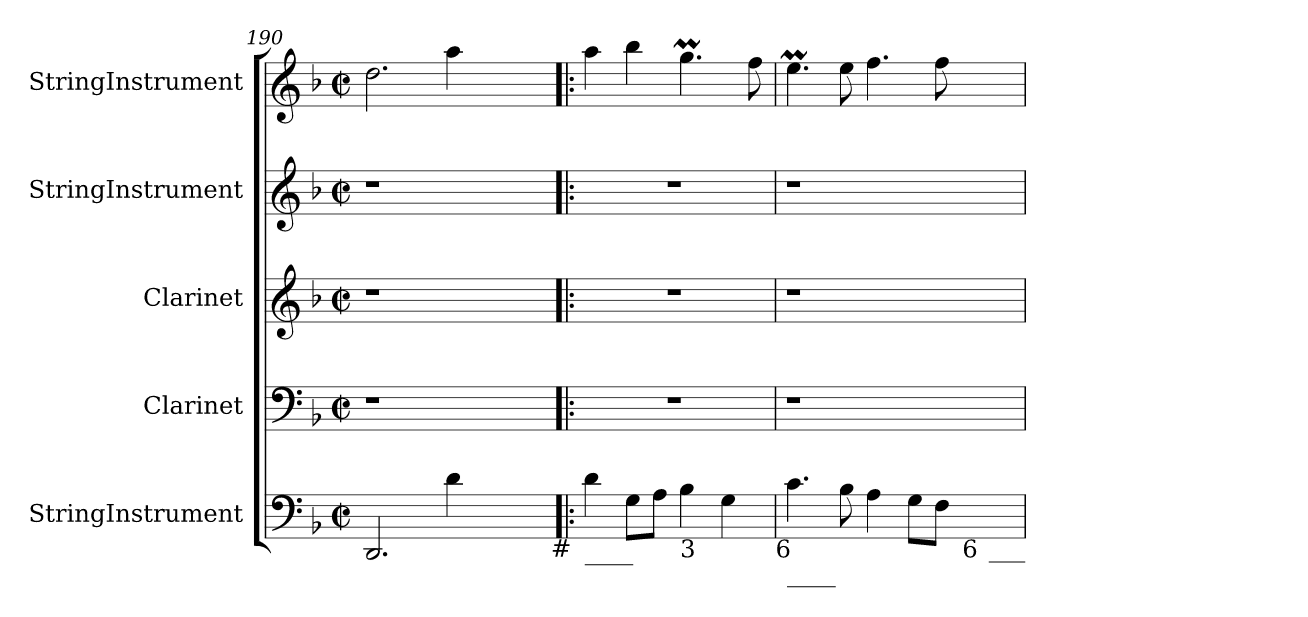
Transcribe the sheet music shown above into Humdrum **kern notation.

**kern	**kern	**kern	**kern	**kern
*part5	*part4	*part3	*part2	*part1
*staff5	*staff4	*staff3	*staff2	*staff1
*I"StringInstrument	*I"Clarinet	*I"Clarinet	*I"StringInstrument	*I"StringInstrument
*I'Str	*I'Cl	*I'Cl	*I'Str	*I'Str
*clefF4	*clefF4	*clefG2	*clefG2	*clefG2
*	*ITrd1c2	*ITrd1c2	*	*
*k[b-]	*k[b-e-a-]	*k[b-e-a-]	*k[b-]	*k[b-]
*F:	*E-:	*E-:	*F:	*F:
*M2/2	*M2/2	*M2/2	*M2/2	*M2/2
*met(c|)	*met(c|)	*met(c|)	*met(c|)	*met(c|)
=190	=190	=190	=190	=190
2.DD/	1r	1r	1r	2.dd\
4d\	.	.	.	4aa\
2ryy	2ryy	2ryy	2ryy	2ryy
!LO:TX:b:t=#	!	!	!	!
=191!|:	=191!|:	=191!|:	=191!|:	=191!|:
!LO:TX:b:t=____	!	!	!	!
4d\	1r	1r	1r	4aa\
8G\L	.	.	.	4bb-\
8A\J	.	.	.	.
!LO:TX:b:t=3	!	!	!	!
4B-\	.	.	.	4.ggM\
4G\	.	.	.	.
.	.	.	.	8ff\
!LO:TX:b:t=6	!	!	!	!
!!LO:LB:g=z
=192	=192	=192	=192	=192
!LO:TX:b:t=____	!	!	!	!
4.c\	1r	1r	1r	4.eem\
8B-\	.	.	.	8ee\
4A\	.	.	.	4.ff\
8G\L	.	.	.	.
8F\J	.	.	.	8ff\
!LO:TX:b:t=6	!	!	!	!
2ryy	2ryy	2ryy	2ryy	2ryy
!LO:TX:b:t=___	!	!	!	!
=	=	=	=	=
*-	*-	*-	*-	*-
